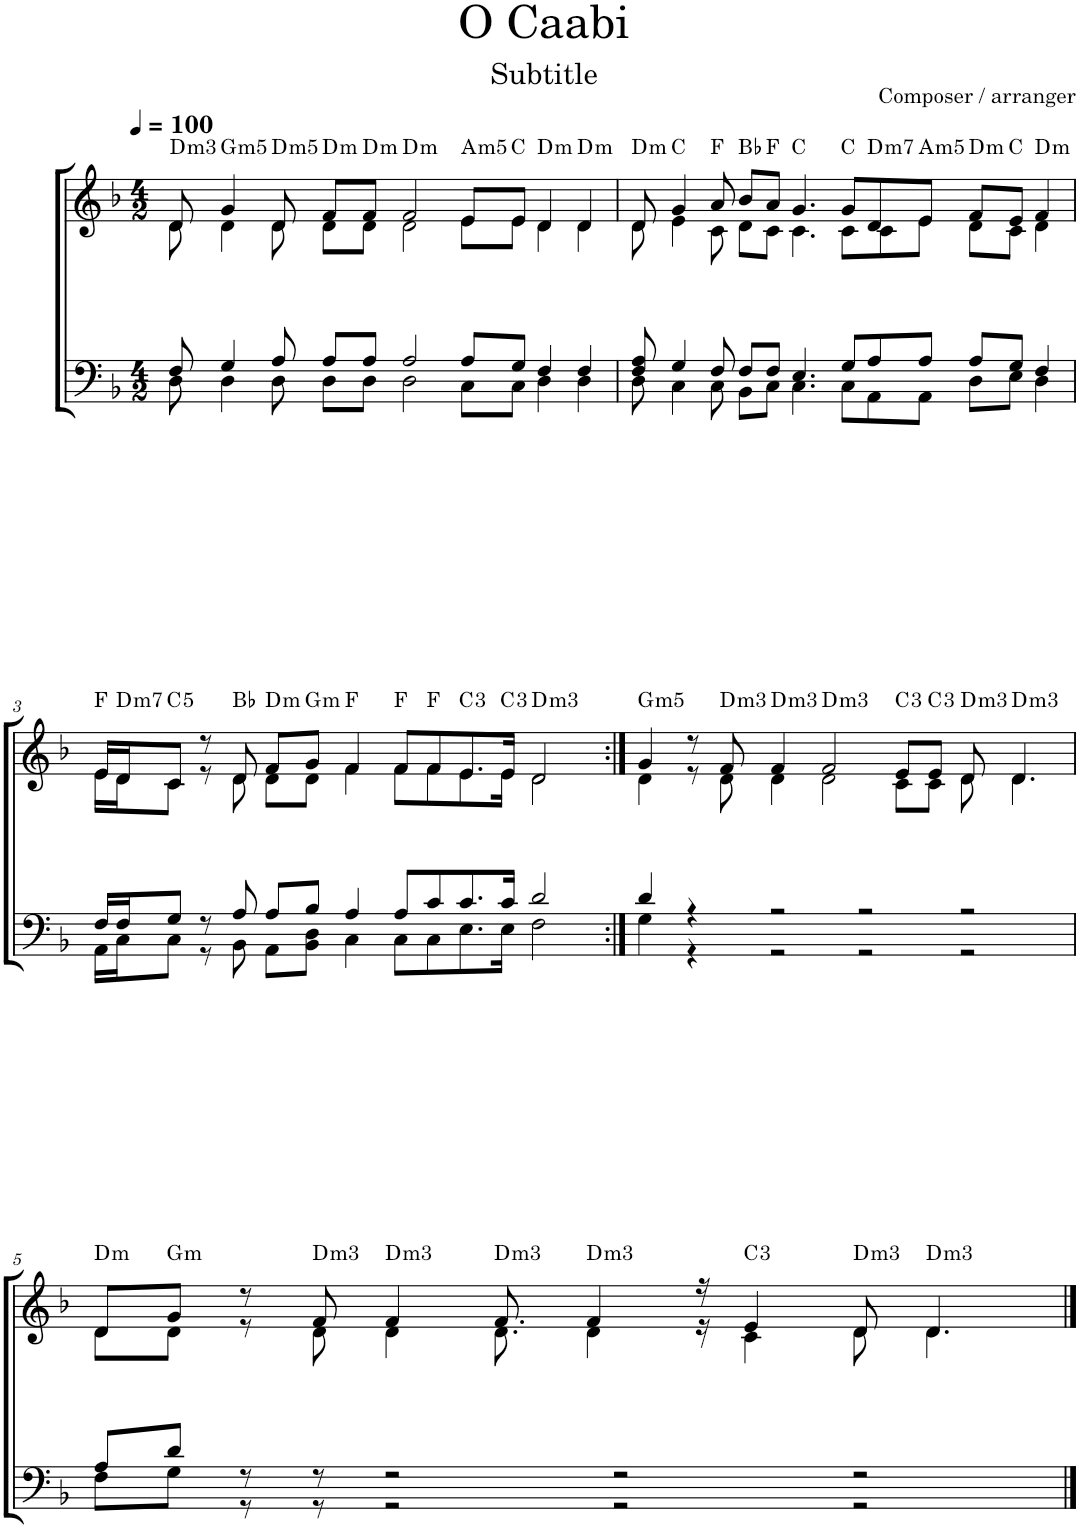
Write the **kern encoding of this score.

**kern	**kern	**harte
*part2	*part1	*part1
*staff2	*staff1	*
*I"Men	*I"Women	*
*clefF4	*clefG2	*
*k[b-]	*k[b-]	*
*M4/2	*M4/2	*
*MM100	*MM100	*
=1	=1	=1
*^	*^	*
!	!	!	!	!LO:H:kt=m3
8F/	8D\	8d/	8d\	D:min
!	!	!	!	!LO:H:kt=m5
4G/	4D\	4g/	4d\	G:(1,5)
!	!	!	!	!LO:H:kt=m5
8A/	8D\	8d/	8d\	D:(1,5)
!	!	!	!	!LO:H:kt=m
8A/L	8D\L	8f/L	8d\L	D:min
!	!	!	!	!LO:H:kt=m
8A/J	8D\J	8f/J	8d\J	D:min
!	!	!	!	!LO:H:kt=m
2A/	2D\	2f/	2d\	D:min
!	!	!	!	!LO:H:kt=m5
8A/L	8C\L	8e/L	8e\L	A:(1,5)
8G/J	8C\J	8e/J	8e\J	C:maj
!	!	!	!	!LO:H:kt=m
4F/	4D\	4d/	4d\	D:min
!	!	!	!	!LO:H:kt=m
4F/	4D\	4d/	4d\	D:min
=2	=2	=2	=2	=2
!	!	!	!	!LO:H:kt=m
8F/ 8A/	8D\	8d/	8d\	D:min
4G/	4C\	4g/	4e\	C:maj
8F/	8C\	8a/	8c\	F:maj
8F/L	8BB-\L	8b-/L	8d\L	Bb:maj
8F/J	8C\J	8a/J	8c\J	F:maj
4.E/	4.C\	4.g/	4.c\	C:maj
8G/L	8C\L	8g/L	8c\L	C:maj
!	!	!	!	!LO:H:kt=m7
8A/	8AA\	8d/	8c\	D:min7
!	!	!	!	!LO:H:kt=m5
8A/J	8AA\J	8e/J	8e\J	A:(1,5)
!	!	!	!	!LO:H:kt=m
8A/L	8D\L	8f/L	8d\L	D:min
8G/J	8E\J	8e/J	8c\J	C:maj
!	!	!	!	!LO:H:kt=m
4F/	4D\	4f/	4d\	D:min
!!LO:LB:g=z	!!
=3	=3	=3	=3	=3
16F/LL	16AA\LL	16e/LL	16e\LL	F:maj
!	!	!	!	!LO:H:kt=m7
16F/J	16C\J	16d/J	16d\J	D:min7
!	!	!	!	!LO:H:kt=5
8G/J	8C\J	8c/J	8c\J	C:(1,5)
8r	8r	8r	8r	.
8A/	8BB-\	8d/	8d\	Bb:maj
!	!	!	!	!LO:H:kt=m
8A/L	8AA\L	8f/L	8d\L	D:min
!	!	!	!	!LO:H:kt=m
8B-/J	8BB-\ 8D\J	8g/J	8d\J	G:min
4A/	4C\	4f/	4f\	F:maj
8A/L	8C\L	8f/L	8f\L	F:maj
8c/	8C\	8f/	8f\	F:maj
!	!	!	!	!LO:H:kt=3
8.c/	8.E\	8.e/	8.e\	C:maj
!	!	!	!	!LO:H:kt=3
16c/Jk	16E\Jk	16e/Jk	16e\Jk	C:maj
!	!	!	!	!LO:H:kt=m3
2d/	2F\	2d/	2d\	D:min
=4:|!	=4:|!	=4:|!	=4:|!	=4:|!
!	!	!	!	!LO:H:kt=m5
4d/	4G\	4g/	4d\	G:(1,5)
4r	4r	8r	8r	.
!	!	!	!	!LO:H:kt=m3
.	.	8f/	8d\	D:min
!	!	!	!	!LO:H:kt=m3
2r	2r	4f/	4d\	D:min
!	!	!	!	!LO:H:kt=m3
.	.	2f/	2d\	D:min
2r	2r	.	.	.
!	!	!	!	!LO:H:kt=3
.	.	8e/L	8c\L	C:maj
!	!	!	!	!LO:H:kt=3
.	.	8e/J	8c\J	C:maj
!	!	!	!	!LO:H:kt=m3
2r	2r	8d/	8d\	D:min
!	!	!	!	!LO:H:kt=m3
.	.	4.d/	4.d\	D:min
!!LO:LB:g=z	!!
=5	=5	=5	=5	=5
!	!	!	!	!LO:H:kt=m
8A/L	8F\L	8d/L	8d\L	D:min
!	!	!	!	!LO:H:kt=m
8d/J	8G\J	8g/J	8d\J	G:min
8r	8r	8r	8r	.
!	!	!	!	!LO:H:kt=m3
8r	8r	8f/	8d\	D:min
!	!	!	!	!LO:H:kt=m3
2r	2r	4f/	4d\	D:min
!	!	!	!	!LO:H:kt=m3
.	.	8.f/	8.d\	D:min
!	!	!	!	!LO:H:kt=m3
.	.	4f/	4d\	D:min
2r	2r	.	.	.
.	.	16r	16r	.
!	!	!	!	!LO:H:kt=3
.	.	4e/	4c\	C:maj
!	!	!	!	!LO:H:kt=m3
2r	2r	8d/	8d\	D:min
!	!	!	!	!LO:H:kt=m3
.	.	4.d/	4.d\	D:min
*v	*v	*	*	*
*	*v	*v	*
==	==	==
*-	*-	*-
